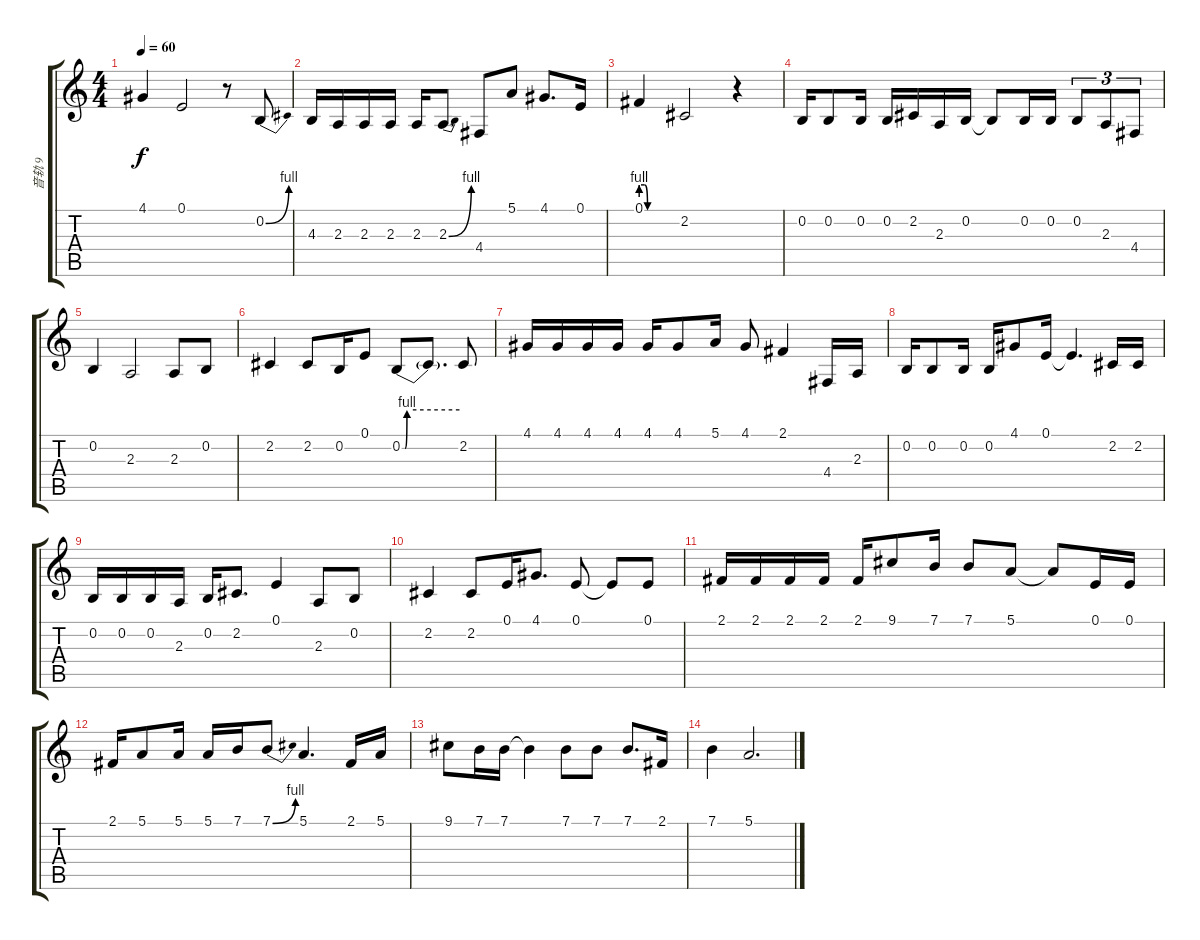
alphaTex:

\track ("音轨 9" "音轨 9") {instrument electricpiano2}
\staff {score tabs}
\tuning (E4 B3 G3 D3 A2 E2) {hide}
\ts (4 4)
\tempo 60
\clef g2
\ks c
4.1.4{dy f} 0.1.2 r.8 0.2{be (bend 0 0 60 4)}.8 |
4.3.16 2.3.16 2.3.16 2.3.16 2.3.16 2.3{be (bend 0 0 60 4)}.8{d} 4.4.8 5.1.8 4.1.8{d} 0.1.16 |
0.1{be (custom 0 4 6 4 11 0 40 0 60 0)}.4 2.2.2 r.4 |
0.2.16 0.2.8 0.2.16 0.2.16 2.2.16 2.3.16 0.2.16 0.2{t}.8 0.2.16 0.2.16 0.2.8{tu (3 2)} 2.3.8{tu (3 2)} 4.4.8{tu (3 2)} |
0.2.4 2.3.2 2.3.8 0.2.8 |
2.2.4 2.2.8 0.2.16 0.1.8 0.2{be (custom 0 0 3 0 5 4 30 4 60 4)}.8 0.2{t}.8{d} 2.2.8 |
4.1.16 4.1.16 4.1.16 4.1.16 4.1.16 4.1.8 5.1.16 4.1.8 2.1.4 4.4.16 2.3.16 |
0.2.16 0.2.8 0.2.16 0.2.16 4.1.8 0.1.16 0.1{t}.4{d} 2.2.16 2.2.16 |
0.2.16 0.2.16 0.2.16 2.3.16 0.2.16 2.2.8{d} 0.1.4 2.3.8 0.2.8 |
2.2.4 2.2.8 0.1.16 4.1.8{d} 0.1.8 0.1{t}.8 0.1.8 |
2.1.16 2.1.16 2.1.16 2.1.16 2.1.16 9.1.8 7.1.16 7.1.8 5.1.8 5.1{t}.8 0.1.16 0.1.16 |
2.1.16 5.1.8 5.1.16 5.1.16 7.1.16 7.1{be (bend 0 0 60 4)}.8 5.1.4{d} 2.1.16 5.1.16 |
9.1.8 7.1.16 7.1.16 7.1{t}.4 7.1.8 7.1.8 7.1.8{d} 2.1.16 |
7.1.4 5.1.2{d}
